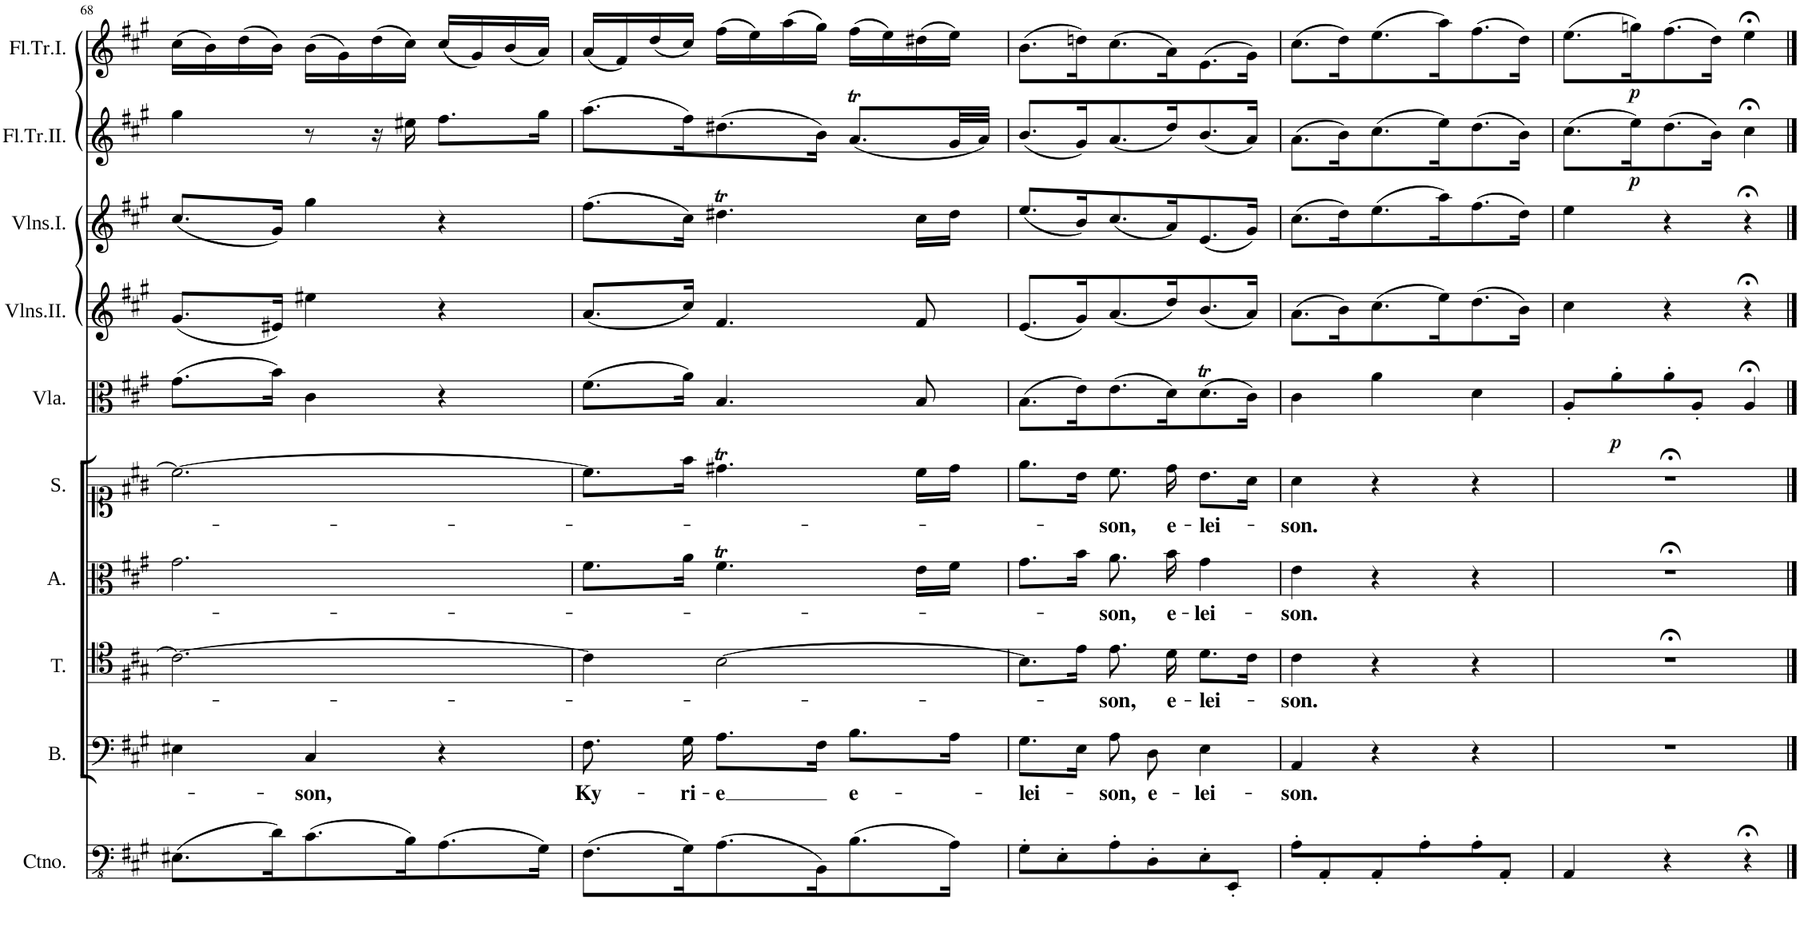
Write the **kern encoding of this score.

**kern	**kern	**text	**kern	**text	**kern	**text	**kern	**text	**kern	**dynam	**kern	**kern	**kern	**dynam	**kern	**dynam
*part10	*part9	*part9	*part8	*part8	*part7	*part7	*part6	*part6	*part5	*part5	*part4	*part3	*part2	*part2	*part1	*part1
*staff10	*staff9	*staff9	*staff8	*staff8	*staff7	*staff7	*staff6	*staff6	*staff5	*staff5	*staff4	*staff3	*staff2	*staff2	*staff1	*staff1
*I"Continuo.	*I"Basso.	*	*I"Tenore.	*	*I"Alto.	*	*I"Soprano.	*	*I"Viola	*	*I"Violino II.	*I"Violino I.	*I"Flauto Traverso II.	*	*I"Flauto Traverso I.	*
*I'Ctno.	*I'B.	*	*I'T.	*	*I'A.	*	*I'S.	*	*I'Vla.	*	*	*	*I'Fl.Tr.II.	*	*I'Fl.Tr.I.	*
!!LO:PB:g=z
*clefFv4	*clefF4	*	*clefC4	*	*clefC3	*	*clefC1	*	*clefC3	*	*clefG2	*clefG2	*clefG2	*	*clefG2	*
*k[f#c#g#]	*k[f#c#g#]	*	*k[f#c#g#]	*	*k[f#c#g#]	*	*k[f#c#g#]	*	*k[f#c#g#]	*	*k[f#c#g#]	*k[f#c#g#]	*k[f#c#g#]	*	*k[f#c#g#]	*
*M3/4	*M3/4	*	*M3/4	*	*M3/4	*	*M3/4	*	*M3/4	*	*M3/4	*M3/4	*M3/4	*	*M3/4	*
=68	=68	=68	=68	=68	=68	=68	=68	=68	=68	=68	=68	=68	=68	=68	=68	=68
(8.EE#X\L	4E#X\	.	2.c#\_	.	2.g#\	.	2.cc#\_	.	(8.g#\L	.	(8.g#/L	(8.cc#/L	4gg#\	.	(16cc#\LL	.
.	.	.	.	.	.	.	.	.	.	.	.	.	.	.	16b\)	.
.	.	.	.	.	.	.	.	.	.	.	.	.	.	.	(16dd\	.
16D\K)	.	.	.	.	.	.	.	.	16b\Jk)	.	16e#X/Jk)	16g#/Jk)	.	.	16b\JJ)	.
!	!	!LO:LY:b	!	!	!	!	!	!	!	!	!	!	!	!	!	!
(8.C#\	4C#/	-son,	.	.	.	.	.	.	4c#\	.	4ee#X\	4gg#\	8r	.	(16b\LL	.
.	.	.	.	.	.	.	.	.	.	.	.	.	.	.	16g#\)	.
.	.	.	.	.	.	.	.	.	.	.	.	.	16r	.	(16dd\	.
16BB\K)	.	.	.	.	.	.	.	.	.	.	.	.	16ee#X\	.	16cc#\JJ)	.
(8.AA\	4r	.	.	.	.	.	.	.	4r	.	4r	4r	8.ff#\L	.	(16cc#/LL	.
.	.	.	.	.	.	.	.	.	.	.	.	.	.	.	16g#/)	.
.	.	.	.	.	.	.	.	.	.	.	.	.	.	.	(16b/	.
16GG#\Jk)	.	.	.	.	.	.	.	.	.	.	.	.	16gg#\Jk	.	16a/JJ)	.
=69	=69	=69	=69	=69	=69	=69	=69	=69	=69	=69	=69	=69	=69	=69	=69	=69
!	!	!LO:LY:b	!	!	!	!	!	!	!	!	!	!	!	!	!	!
(8.FF#\L	8.F#\	Ky-	4c#\]	.	8.f#\L	.	8.cc#\L]	.	(8.f#\L	.	(8.a/L	(8.ff#\L	(8.aa\L	.	(16a/LL	.
.	.	.	.	.	.	.	.	.	.	.	.	.	.	.	16f#/)	.
.	.	.	.	.	.	.	.	.	.	.	.	.	.	.	(16dd/	.
!	!	!LO:LY:b	!	!	!	!	!	!	!	!	!	!	!	!	!	!
16GG#\K)	16G#\	-ri-	.	.	16a\Jk	.	16ff#\Jk	.	16a\Jk)	.	16cc#/Jk)	16cc#\Jk)	16ff#\K)	.	16cc#/JJ)	.
!	!	!LO:LY:b	!	!	!	!	!	!	!	!	!	!	!	!	!	!
(8.AA\	8.A\L	-e	[2B\	.	4.f#T\	.	4.dd#Xt\	.	4.B/	.	4.f#/	4.dd#Xt\	(8.dd#X\	.	(16ff#\LL	.
.	.	.	.	.	.	.	.	.	.	.	.	.	.	.	16ee\)	.
.	.	.	.	.	.	.	.	.	.	.	.	.	.	.	(16aa\	.
16BBB\K)	16F#\Jk	.	.	.	.	.	.	.	.	.	.	.	16b\Jk)	.	16gg#\JJ)	.
!	!	!LO:LY:b	!	!	!	!	!	!	!	!	!	!	!	!	!	!
(8.BB\	8.B\L	e-	.	.	.	.	.	.	.	.	.	.	(8.aT/L	.	(16ff#\LL	.
.	.	.	.	.	.	.	.	.	.	.	.	.	.	.	16ee\)	.
.	.	.	.	.	16e\LL	.	16cc#\LL	.	8B/	.	8f#/	16cc#\LL	.	.	(16dd#X\	.
16AA\Jk)	16A\Jk	.	.	.	16f#\JJ	.	16dd#\JJ	.	.	.	.	16dd#\JJ	32g#/LL	.	16ee\JJ)	.
.	.	.	.	.	.	.	.	.	.	.	.	.	32a/JJJ)	.	.	.
=70	=70	=70	=70	=70	=70	=70	=70	=70	=70	=70	=70	=70	=70	=70	=70	=70
!	!	!LO:LY:b	!	!	!	!	!	!	!	!	!	!	!	!	!	!
8GG#'\L	8.G#\L	-lei-	8.B\L]	.	8.g#\L	.	8.ee\L	.	(8.B\L	.	(8.e/L	(8.ee/L	(8.b/L	.	(8.b\L	.
8EE'\	.	.	.	.	.	.	.	.	.	.	.	.	.	.	.	.
.	16E\Jk	.	16e\Jk	.	16b\Jk	.	16b\Jk	.	16e\K)	.	16g#/K)	16b/K)	16g#/K)	.	16ddn\K)	.
!	!	!LO:LY:b	!	!LO:LY:b	!	!LO:LY:b	!	!LO:LY:b	!	!	!	!	!	!	!	!
8AA'\	8A\	-son,	8.e\	-son,	8.a\	-son,	8.cc#\	-son,	(8.e\	.	(8.a/	(8.cc#/	(8.a/	.	(8.cc#\	.
!	!	!LO:LY:b	!	!	!	!	!	!	!	!	!	!	!	!	!	!
8DD'\	8D\	e-	.	.	.	.	.	.	.	.	.	.	.	.	.	.
!	!	!	!	!LO:LY:b	!	!LO:LY:b	!	!LO:LY:b	!	!	!	!	!	!	!	!
.	.	.	16d\	-e-	16b\	-e-	16dd\	e-	16d\K)	.	16dd/K)	16a/K)	16dd/K)	.	16a\K)	.
!	!	!LO:LY:b	!	!LO:LY:b	!	!LO:LY:b	!	!LO:LY:b	!	!	!	!	!	!	!	!
8EE'\	4E\	-lei-	8.d\L	-lei-	4g#\	-lei-	8.b\L	-lei-	(8.dT\	.	(8.b/	(8.e/	(8.b/	.	(8.e\	.
8EEE'/J	.	.	.	.	.	.	.	.	.	.	.	.	.	.	.	.
.	.	.	16c#\Jk	.	.	.	16a\Jk	.	16c#\Jk)	.	16a/Jk)	16g#/Jk)	16a/Jk)	.	16g#\Jk)	.
=71	=71	=71	=71	=71	=71	=71	=71	=71	=71	=71	=71	=71	=71	=71	=71	=71
!	!	!LO:LY:b	!	!LO:LY:b	!	!LO:LY:b	!	!LO:LY:b	!	!	!	!	!	!	!	!
8AA'\L	4AA/	-son.	4c#\	-son.	4e\	-son.	4a\	-son.	4c#\	.	(8.a\L	(8.cc#\L	(8.a\L	.	(8.cc#\L	.
8AAA'/	.	.	.	.	.	.	.	.	.	.	.	.	.	.	.	.
.	.	.	.	.	.	.	.	.	.	.	16b\K)	16dd\K)	16b\K)	.	16dd\K)	.
8AAA'/	4r	.	4r	.	4r	.	4r	.	4a\	.	(8.cc#\	(8.ee\	(8.cc#\	.	(8.ee\	.
8AA'\	.	.	.	.	.	.	.	.	.	.	.	.	.	.	.	.
.	.	.	.	.	.	.	.	.	.	.	16ee\K)	16aa\K)	16ee\K)	.	16aa\K)	.
8AA'\	4r	.	4r	.	4r	.	4r	.	4d\	.	(8.dd\	(8.ff#\	(8.dd\	.	(8.ff#\	.
8AAA'/J	.	.	.	.	.	.	.	.	.	.	.	.	.	.	.	.
.	.	.	.	.	.	.	.	.	.	.	16b\Jk)	16dd\Jk)	16b\Jk)	.	16dd\Jk)	.
=72	=72	=72	=72	=72	=72	=72	=72	=72	=72	=72	=72	=72	=72	=72	=72	=72
4AAA/	2.r	.	2.r;<	.	2.r;<	.	2.r;<	.	8A'/L	.	4cc#\	4ee\	(8.cc#\L	.	(8.ee\L	.
!	!	!	!	!	!	!	!	!	!	!LO:DY:b	!	!	!	!	!	!
.	.	.	.	.	.	.	.	.	8a'\	p	.	.	.	.	.	.
!	!	!	!	!	!	!	!	!	!	!	!	!	!	!LO:DY:b	!	!LO:DY:b
.	.	.	.	.	.	.	.	.	.	.	.	.	16ee\K)	p	16ggn\K)	p
4r	.	.	.	.	.	.	.	.	8a'\	.	4r	4r	(8.dd\	.	(8.ff#\	.
.	.	.	.	.	.	.	.	.	8A'/J	.	.	.	.	.	.	.
.	.	.	.	.	.	.	.	.	.	.	.	.	16b\Jk)	.	16dd\Jk)	.
4r;<	.	.	.	.	.	.	.	.	4A;</	.	4r;<	4r;<	4cc#;<\	.	4ee;<\	.
==	==	==	==	==	==	==	==	==	==	==	==	==	==	==	==	==
*-	*-	*-	*-	*-	*-	*-	*-	*-	*-	*-	*-	*-	*-	*-	*-	*-
